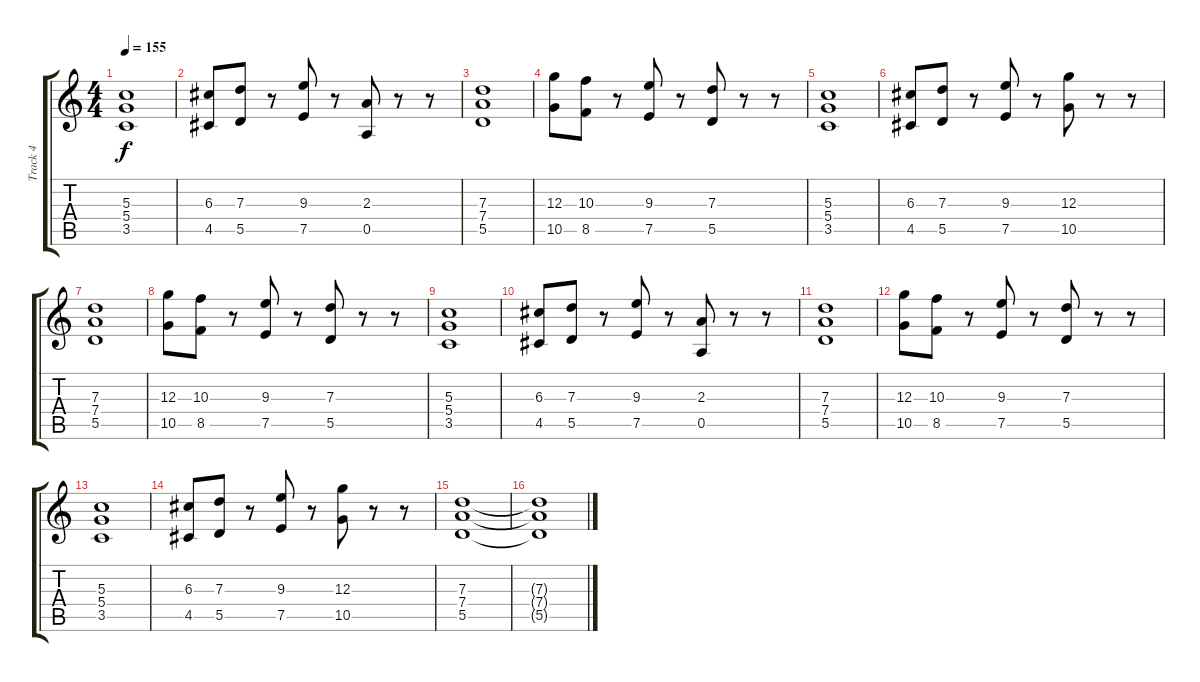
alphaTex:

\track ("Track 4" "Track 4") {instrument overdrivenguitar}
\staff {score tabs}
\tuning (E4 B3 G3 D3 A2 E2) {hide}
\ts (4 4)
\tempo 155
\clef g2
\ks c
(5.3 5.4 3.5).1{dy f} |
(6.3 4.5).8 (7.3 5.5).8 r.8 (9.3 7.5).8 r.8 (2.3 0.5).8 r.8 r.8 |
(7.3 7.4 5.5).1 |
(12.3 10.5).8 (10.3 8.5).8 r.8 (9.3 7.5).8 r.8 (7.3 5.5).8 r.8 r.8 |
(5.3 5.4 3.5).1 |
(6.3 4.5).8 (7.3 5.5).8 r.8 (9.3 7.5).8 r.8 (12.3 10.5).8 r.8 r.8 |
(7.3 7.4 5.5).1 |
(12.3 10.5).8 (10.3 8.5).8 r.8 (9.3 7.5).8 r.8 (7.3 5.5).8 r.8 r.8 |
(5.3 5.4 3.5).1 |
(6.3 4.5).8 (7.3 5.5).8 r.8 (9.3 7.5).8 r.8 (2.3 0.5).8 r.8 r.8 |
(7.3 7.4 5.5).1 |
(12.3 10.5).8 (10.3 8.5).8 r.8 (9.3 7.5).8 r.8 (7.3 5.5).8 r.8 r.8 |
(5.3 5.4 3.5).1 |
(6.3 4.5).8 (7.3 5.5).8 r.8 (9.3 7.5).8 r.8 (12.3 10.5).8 r.8 r.8 |
(7.3 7.4 5.5).1 |
(7.3{t} 7.4{t} 5.5{t}).1
